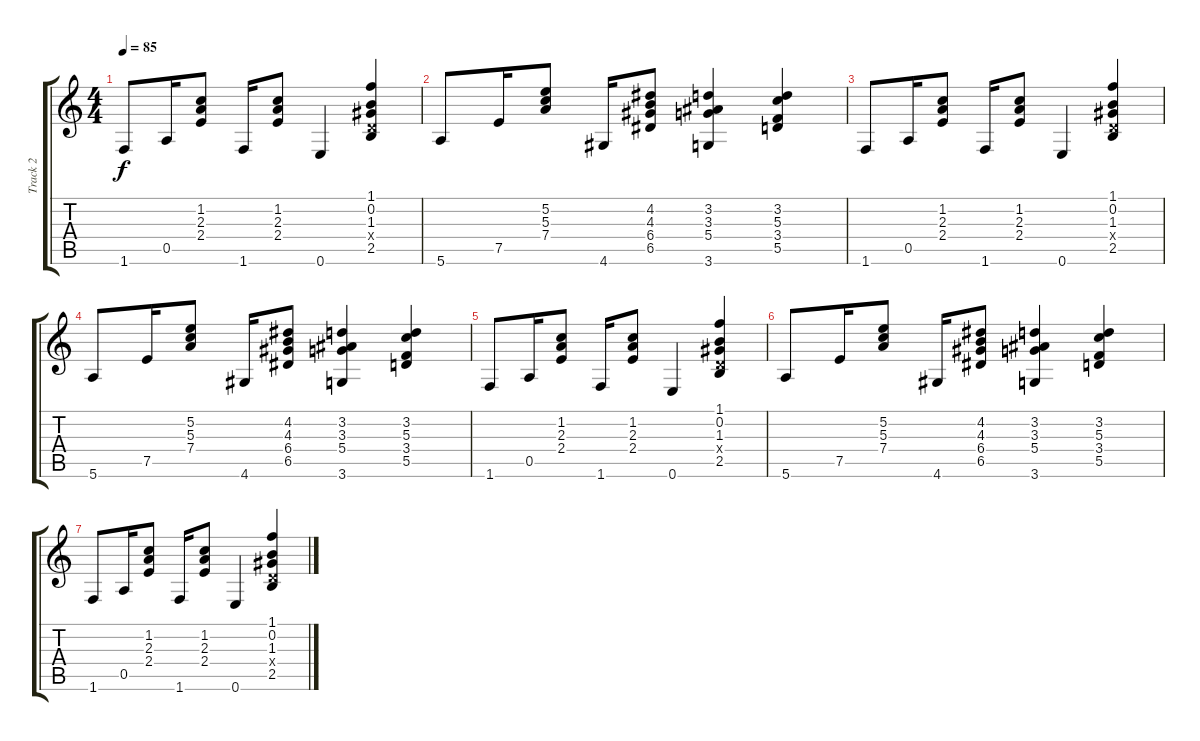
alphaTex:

\track ("Track 2" "Track 2") {instrument acousticguitarsteel}
\staff {score tabs}
\tuning (E4 B3 G3 D3 A2 E2) {hide}
\ts (4 4)
\tempo 85
\clef g2
\ks c
1.6.8{dy f} 0.5.16 (1.2 2.3 2.4).8 1.6.16 (1.2 2.3 2.4).8 0.6.4 (1.1 0.2 1.3 0.4{x} 2.5).4 |
5.6.8 7.5.16 (5.2 5.3 7.4).8 4.6.16 (4.2 4.3 6.4 6.5).8 (3.2 3.3 5.4 3.6).4 (3.2 5.3 3.4 5.5).4 |
1.6.8 0.5.16 (1.2 2.3 2.4).8 1.6.16 (1.2 2.3 2.4).8 0.6.4 (1.1 0.2 1.3 0.4{x} 2.5).4 |
5.6.8 7.5.16 (5.2 5.3 7.4).8 4.6.16 (4.2 4.3 6.4 6.5).8 (3.2 3.3 5.4 3.6).4 (3.2 5.3 3.4 5.5).4 |
1.6.8 0.5.16 (1.2 2.3 2.4).8 1.6.16 (1.2 2.3 2.4).8 0.6.4 (1.1 0.2 1.3 0.4{x} 2.5).4 |
5.6.8 7.5.16 (5.2 5.3 7.4).8 4.6.16 (4.2 4.3 6.4 6.5).8 (3.2 3.3 5.4 3.6).4 (3.2 5.3 3.4 5.5).4 |
1.6.8 0.5.16 (1.2 2.3 2.4).8 1.6.16 (1.2 2.3 2.4).8 0.6.4 (1.1 0.2 1.3 0.4{x} 2.5).4
